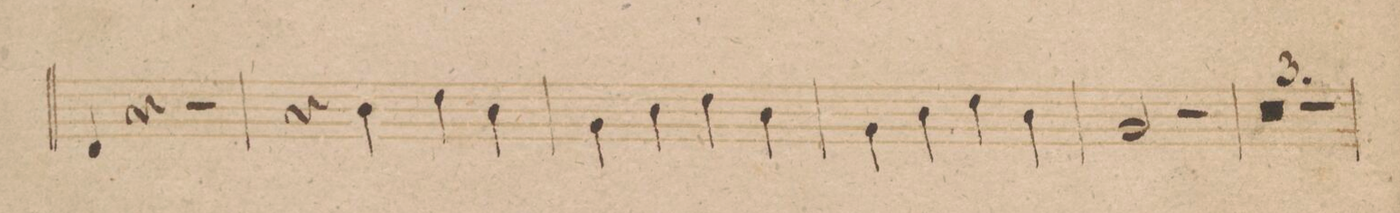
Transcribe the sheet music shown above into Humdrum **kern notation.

**kern	**dynam
*I"Trombono	*
*clefF4	*
*k[b-]	*
*met(c)	*
*M4/4	*
4FF/	.
4r	.
2r	.
=25	=25
4r	.
4D\	.
4F\	.
4D\	.
=26	=26
4BB-\	.
4D\	.
4F\	.
4D\	.
=27	=27
4BB-\	.
4D\	.
4F\	.
4D\	.
=28	=28
2BB-/	.
2r	.
=29	=29
0r	.
=30	=30
=31	=31
1r	.
=32	=32
*-	*-
